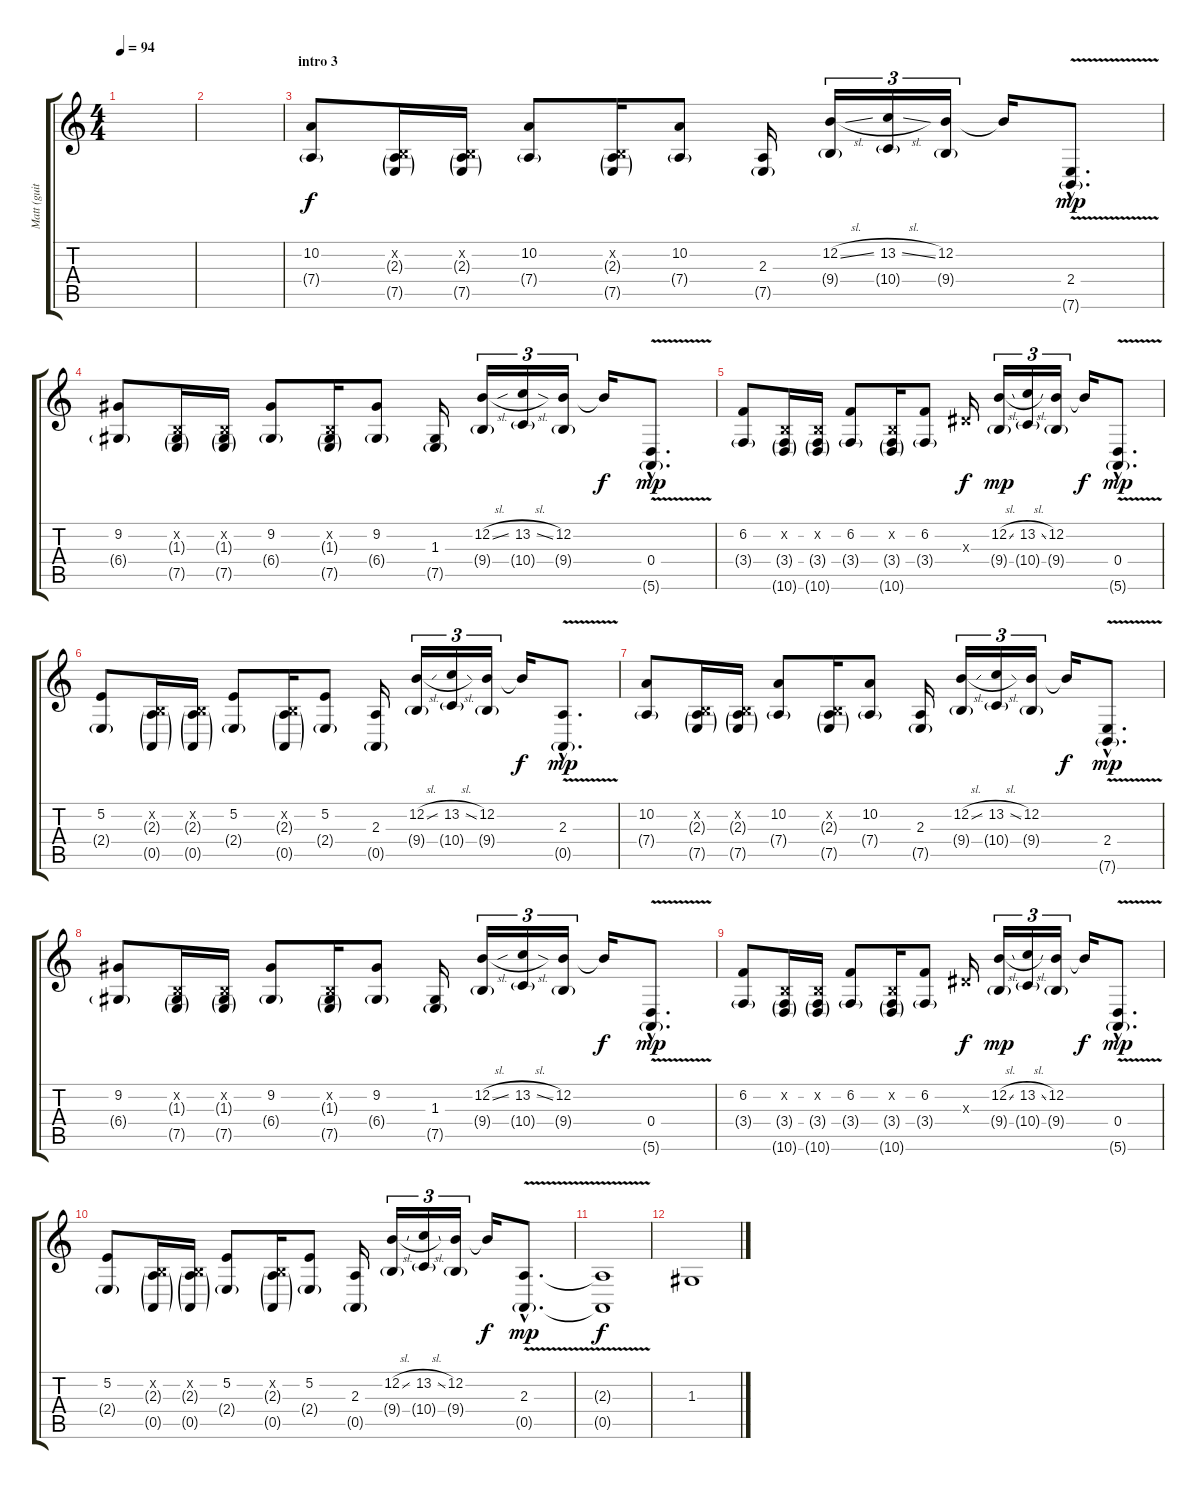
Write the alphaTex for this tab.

\track ("Matt (guitare effect)" "Matt (guit") {instrument lead3calliope}
\staff {score tabs}
\tuning (E4 B3 G3 D3 A2 E2) {hide}
\ts (4 4)
\tempo 94
\clef g2
\ks c
|
|
\section ("" "intro 3")
(10.2 7.4{g}).8 (0.2{x} 2.3{g} 7.5{g}).16 (0.2{x} 2.3{g} 7.5{g}).16 (10.2 7.4{g}).8 (0.2{x} 2.3{g} 7.5{g}).16 (10.2 7.4{g}).8 (2.3 7.5{g}).16 (12.2{sl} 9.4{g}).16{tu (3 2)} (13.2{sl} 10.4{g}).16{tu (3 2)} (12.2 9.4{g}).16{tu (3 2)} 12.2{t}.16{dy f} (2.4{v hac} 7.6{g hac}).8{d dy mp} |
(9.2 6.4{g}).8 (0.2{x} 1.3{g} 7.5{g}).16 (0.2{x} 1.3{g} 7.5{g}).16 (9.2 6.4{g}).8 (0.2{x} 1.3{g} 7.5{g}).16 (9.2 6.4{g}).8 (1.3 7.5{g}).16 (12.2{sl} 9.4{g}).16{tu (3 2)} (13.2{sl} 10.4{g}).16{tu (3 2)} (12.2 9.4{g}).16{tu (3 2)} 12.2{t}.16{dy f} (0.4{v hac} 5.6{g hac}).8{d dy mp} |
(6.2 3.4{g}).8 (0.2{x} 3.4{g} 10.6{g}).16 (0.2{x} 3.4{g} 10.6{g}).16 (6.2 3.4{g}).8 (0.2{x} 3.4{g} 10.6{g}).16 (6.2 3.4{g}).8 8.3{x}.16{dy f} (12.2{sl} 9.4{g}).16{tu (3 2) dy mp} (13.2{sl} 10.4{g}).16{tu (3 2)} (12.2 9.4{g}).16{tu (3 2)} 12.2{t}.16{dy f} (0.4{v hac} 5.6{g hac}).8{d dy mp} |
(5.2 2.4{g}).8 (0.2{x} 2.3{g} 0.5{g}).16 (0.2{x} 2.3{g} 0.5{g}).16 (5.2 2.4{g}).8 (0.2{x} 2.3{g} 0.5{g}).16 (5.2 2.4{g}).8 (2.3 0.5{g}).16 (12.2{sl} 9.4{g}).16{tu (3 2)} (13.2{sl} 10.4{g}).16{tu (3 2)} (12.2 9.4{g}).16{tu (3 2)} 12.2{t}.16{dy f} (2.3{v hac} 0.5{g hac}).8{d dy mp} |
(10.2 7.4{g}).8 (0.2{x} 2.3{g} 7.5{g}).16 (0.2{x} 2.3{g} 7.5{g}).16 (10.2 7.4{g}).8 (0.2{x} 2.3{g} 7.5{g}).16 (10.2 7.4{g}).8 (2.3 7.5{g}).16 (12.2{sl} 9.4{g}).16{tu (3 2)} (13.2{sl} 10.4{g}).16{tu (3 2)} (12.2 9.4{g}).16{tu (3 2)} 12.2{t}.16{dy f} (2.4{v hac} 7.6{g hac}).8{d dy mp} |
(9.2 6.4{g}).8 (0.2{x} 1.3{g} 7.5{g}).16 (0.2{x} 1.3{g} 7.5{g}).16 (9.2 6.4{g}).8 (0.2{x} 1.3{g} 7.5{g}).16 (9.2 6.4{g}).8 (1.3 7.5{g}).16 (12.2{sl} 9.4{g}).16{tu (3 2)} (13.2{sl} 10.4{g}).16{tu (3 2)} (12.2 9.4{g}).16{tu (3 2)} 12.2{t}.16{dy f} (0.4{v hac} 5.6{g hac}).8{d dy mp} |
(6.2 3.4{g}).8 (0.2{x} 3.4{g} 10.6{g}).16 (0.2{x} 3.4{g} 10.6{g}).16 (6.2 3.4{g}).8 (0.2{x} 3.4{g} 10.6{g}).16 (6.2 3.4{g}).8 8.3{x}.16{dy f} (12.2{sl} 9.4{g}).16{tu (3 2) dy mp} (13.2{sl} 10.4{g}).16{tu (3 2)} (12.2 9.4{g}).16{tu (3 2)} 12.2{t}.16{dy f} (0.4{v hac} 5.6{g hac}).8{d dy mp} |
(5.2 2.4{g}).8 (0.2{x} 2.3{g} 0.5{g}).16 (0.2{x} 2.3{g} 0.5{g}).16 (5.2 2.4{g}).8 (0.2{x} 2.3{g} 0.5{g}).16 (5.2 2.4{g}).8 (2.3 0.5{g}).16 (12.2{sl} 9.4{g}).16{tu (3 2)} (13.2{sl} 10.4{g}).16{tu (3 2)} (12.2 9.4{g}).16{tu (3 2)} 12.2{t}.16{dy f} (2.3{v hac} 0.5{g hac}).8{d dy mp} |
(2.3{t} 0.5{t}).1{dy f} |
1.3.1
